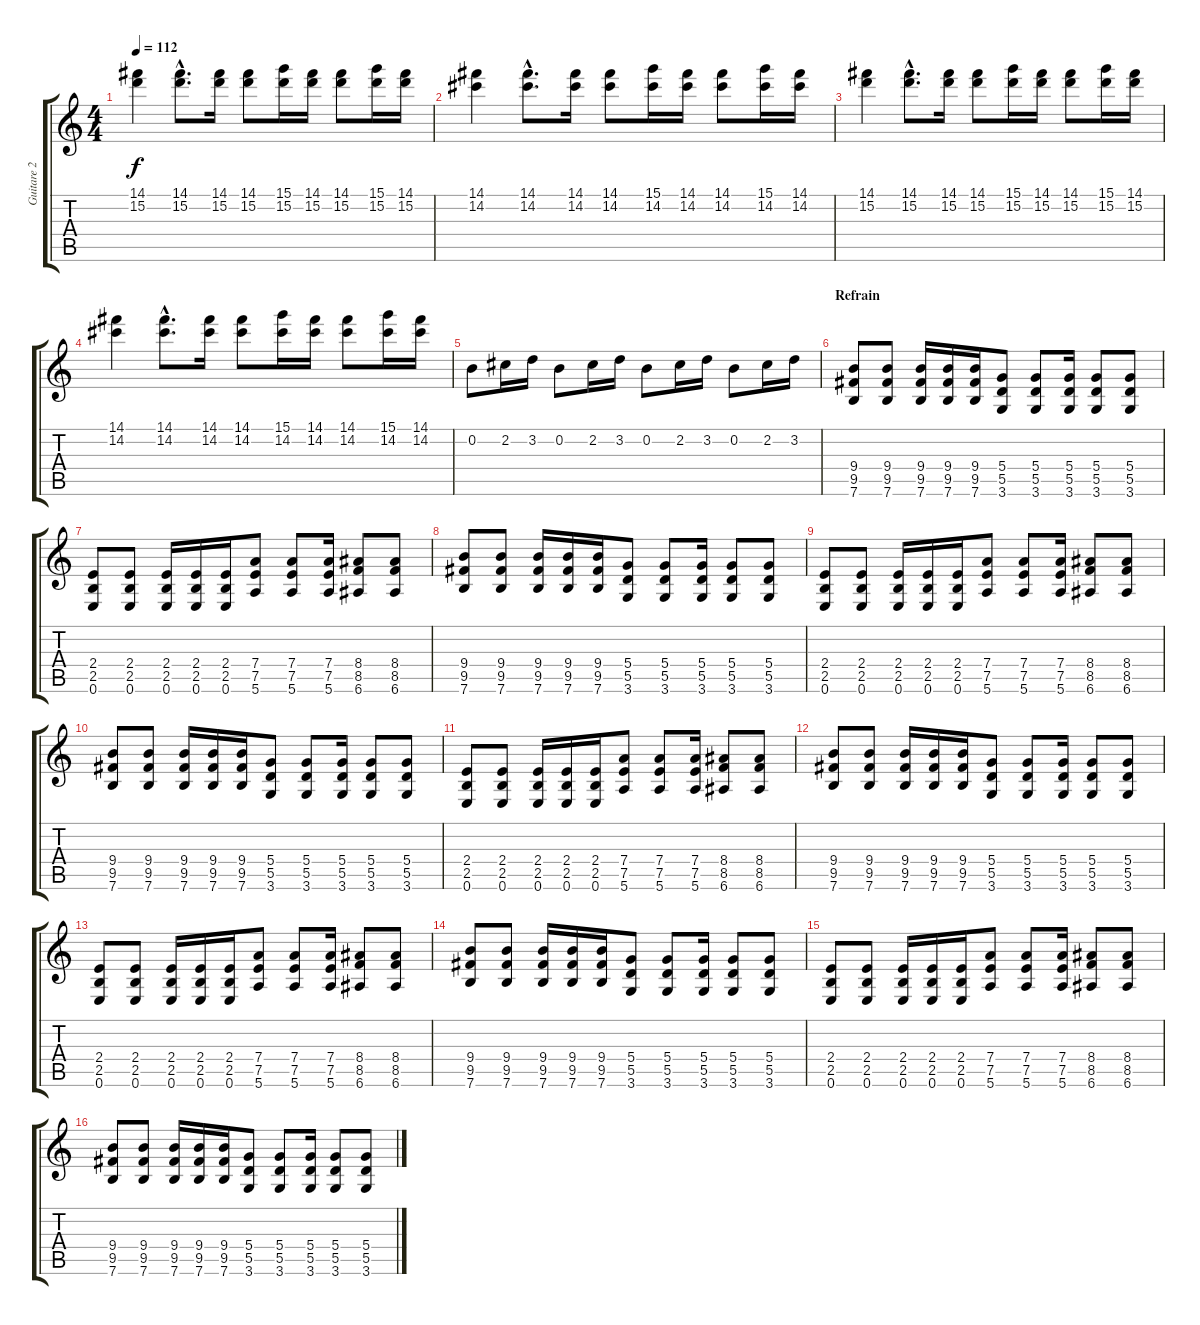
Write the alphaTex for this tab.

\track ("Guitare 2" "Guitare 2") {instrument electricguitarjazz}
\staff {score tabs}
\tuning (E4 B3 G3 D3 A2 E2) {hide}
\ts (4 4)
\tempo 112
\clef g2
\ks c
(14.1 15.2).4{dy f} (14.1{hac} 15.2{hac}).8{d} (14.1 15.2).16 (14.1 15.2).8 (15.1 15.2).16 (14.1 15.2).16 (14.1 15.2).8 (15.1 15.2).16 (14.1 15.2).16 |
(14.1 14.2).4 (14.1{hac} 14.2{hac}).8{d} (14.1 14.2).16 (14.1 14.2).8 (15.1 14.2).16 (14.1 14.2).16 (14.1 14.2).8 (15.1 14.2).16 (14.1 14.2).16 |
(14.1 15.2).4 (14.1{hac} 15.2{hac}).8{d} (14.1 15.2).16 (14.1 15.2).8 (15.1 15.2).16 (14.1 15.2).16 (14.1 15.2).8 (15.1 15.2).16 (14.1 15.2).16 |
(14.1 14.2).4 (14.1{hac} 14.2{hac}).8{d} (14.1 14.2).16 (14.1 14.2).8 (15.1 14.2).16 (14.1 14.2).16 (14.1 14.2).8 (15.1 14.2).16 (14.1 14.2).16 |
0.2.8{instrument electricguitarjazz} 2.2.16 3.2.16 0.2.8 2.2.16 3.2.16 0.2.8 2.2.16 3.2.16 0.2.8 2.2.16 3.2.16 |
\section ("" "Refrain")
(9.4 9.5 7.6).8{volume 12 instrument overdrivenguitar} (9.4 9.5 7.6).8 (9.4 9.5 7.6).16 (9.4 9.5 7.6).16 (9.4 9.5 7.6).16 (5.4 5.5 3.6).8 (5.4 5.5 3.6).8 (5.4 5.5 3.6).16 (5.4 5.5 3.6).8 (5.4 5.5 3.6).8 |
(2.4 2.5 0.6).8 (2.4 2.5 0.6).8 (2.4 2.5 0.6).16 (2.4 2.5 0.6).16 (2.4 2.5 0.6).16 (7.4 7.5 5.6).8 (7.4 7.5 5.6).8 (7.4 7.5 5.6).16 (8.4 8.5 6.6).8 (8.4 8.5 6.6).8 |
(9.4 9.5 7.6).8 (9.4 9.5 7.6).8 (9.4 9.5 7.6).16 (9.4 9.5 7.6).16 (9.4 9.5 7.6).16 (5.4 5.5 3.6).8 (5.4 5.5 3.6).8 (5.4 5.5 3.6).16 (5.4 5.5 3.6).8 (5.4 5.5 3.6).8 |
(2.4 2.5 0.6).8 (2.4 2.5 0.6).8 (2.4 2.5 0.6).16 (2.4 2.5 0.6).16 (2.4 2.5 0.6).16 (7.4 7.5 5.6).8 (7.4 7.5 5.6).8 (7.4 7.5 5.6).16 (8.4 8.5 6.6).8 (8.4 8.5 6.6).8 |
(9.4 9.5 7.6).8 (9.4 9.5 7.6).8 (9.4 9.5 7.6).16 (9.4 9.5 7.6).16 (9.4 9.5 7.6).16 (5.4 5.5 3.6).8 (5.4 5.5 3.6).8 (5.4 5.5 3.6).16 (5.4 5.5 3.6).8 (5.4 5.5 3.6).8 |
(2.4 2.5 0.6).8 (2.4 2.5 0.6).8 (2.4 2.5 0.6).16 (2.4 2.5 0.6).16 (2.4 2.5 0.6).16 (7.4 7.5 5.6).8 (7.4 7.5 5.6).8 (7.4 7.5 5.6).16 (8.4 8.5 6.6).8 (8.4 8.5 6.6).8 |
(9.4 9.5 7.6).8 (9.4 9.5 7.6).8 (9.4 9.5 7.6).16 (9.4 9.5 7.6).16 (9.4 9.5 7.6).16 (5.4 5.5 3.6).8 (5.4 5.5 3.6).8 (5.4 5.5 3.6).16 (5.4 5.5 3.6).8 (5.4 5.5 3.6).8 |
(2.4 2.5 0.6).8 (2.4 2.5 0.6).8 (2.4 2.5 0.6).16 (2.4 2.5 0.6).16 (2.4 2.5 0.6).16 (7.4 7.5 5.6).8 (7.4 7.5 5.6).8 (7.4 7.5 5.6).16 (8.4 8.5 6.6).8 (8.4 8.5 6.6).8 |
(9.4 9.5 7.6).8{volume 12 instrument overdrivenguitar} (9.4 9.5 7.6).8 (9.4 9.5 7.6).16 (9.4 9.5 7.6).16 (9.4 9.5 7.6).16 (5.4 5.5 3.6).8 (5.4 5.5 3.6).8 (5.4 5.5 3.6).16 (5.4 5.5 3.6).8 (5.4 5.5 3.6).8 |
(2.4 2.5 0.6).8 (2.4 2.5 0.6).8 (2.4 2.5 0.6).16 (2.4 2.5 0.6).16 (2.4 2.5 0.6).16 (7.4 7.5 5.6).8 (7.4 7.5 5.6).8 (7.4 7.5 5.6).16 (8.4 8.5 6.6).8 (8.4 8.5 6.6).8 |
(9.4 9.5 7.6).8 (9.4 9.5 7.6).8 (9.4 9.5 7.6).16 (9.4 9.5 7.6).16 (9.4 9.5 7.6).16 (5.4 5.5 3.6).8 (5.4 5.5 3.6).8 (5.4 5.5 3.6).16 (5.4 5.5 3.6).8 (5.4 5.5 3.6).8
